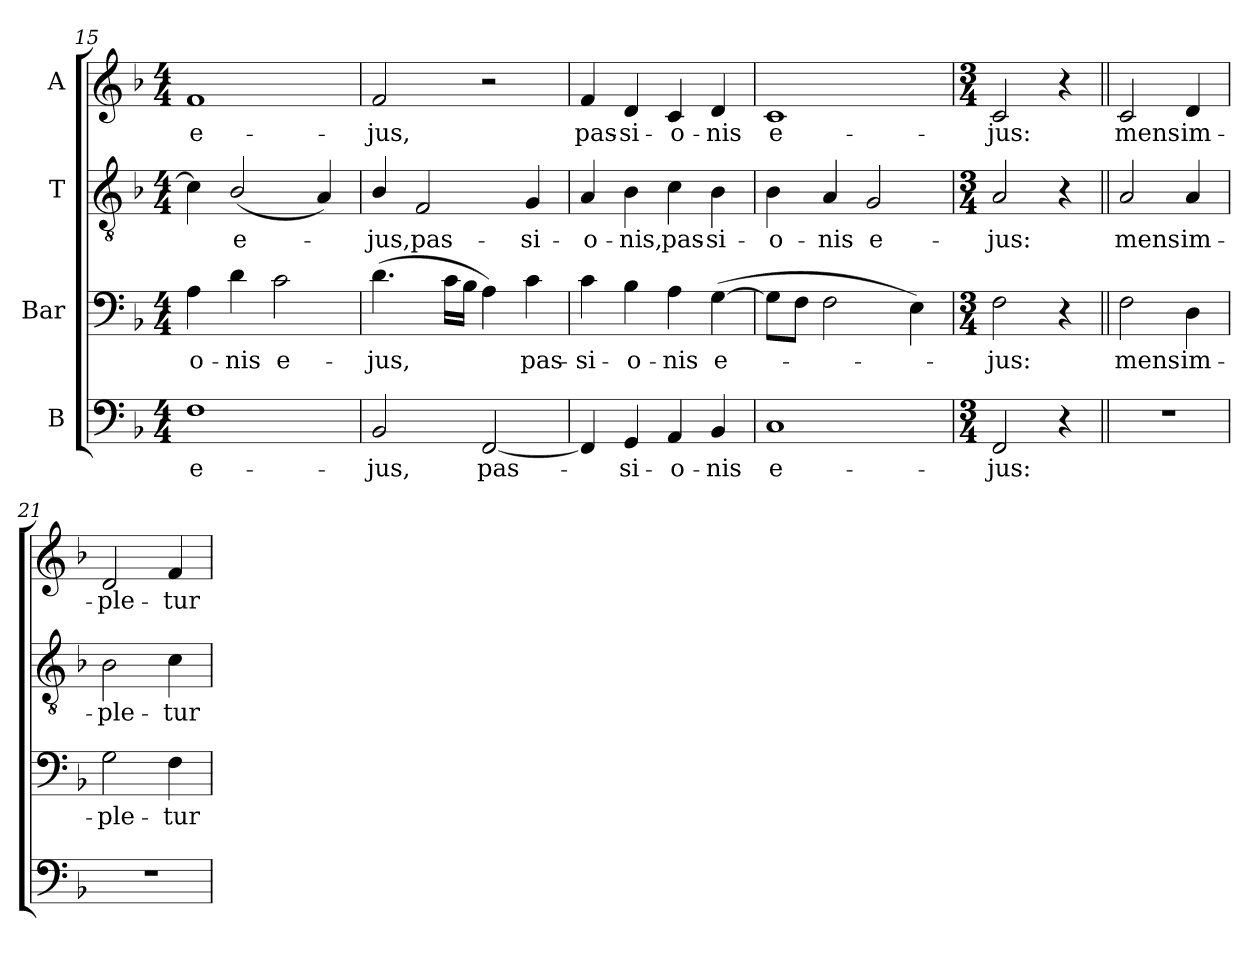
**kern	**text	**kern	**text	**kern	**text	**kern	**text
*part4	*part4	*part3	*part3	*part2	*part2	*part1	*part1
*staff4	*staff4	*staff3	*staff3	*staff2	*staff2	*staff1	*staff1
*I"B	*	*I"Bar	*	*I"T	*	*I"A	*
*clefF4	*	*clefF4	*	*clefGv2	*	*clefG2	*
*	*	*	*	*ITrd7c12	*	*	*
*k[b-]	*	*k[b-]	*	*k[b-]	*	*k[b-]	*
*F:	*	*F:	*	*F:	*	*F:	*
*M4/4	*	*M4/4	*	*M4/4	*	*M4/4	*
=15	=15	=15	=15	=15	=15	=15	=15
!	!LO:LY:b:color=#000000	!	!	!	!	!	!
!	!	!	!LO:LY:b:color=#000000	!	!	!	!
!	!	!	!	!	!	!	!LO:LY:b:color=#000000
1Fi	e-	4Ai\	-o-	4Ci\]	.	1fi	e-
!	!	!	!LO:LY:b:color=#000000	!	!	!	!
!	!	!	!	!	!LO:LY:b:color=#000000	!	!
.	.	4di\	-nis	(2BB-i/	e-	.	.
!	!	!	!LO:LY:b:color=#000000	!	!	!	!
.	.	2ci\	e-	.	.	.	.
.	.	.	.	4AAi/)	.	.	.
=16	=16	=16	=16	=16	=16	=16	=16
!	!LO:LY:b:color=#000000	!	!	!	!	!	!
!	!	!	!LO:LY:b:color=#000000	!	!	!	!
!	!	!	!	!	!LO:LY:b:color=#000000	!	!
!	!	!	!	!	!	!	!LO:LY:b:color=#000000
2BB-i/	-jus,	(4.di\	-jus,	4BB-i/	-jus,	2fi/	-jus,
!	!	!	!	!	!LO:LY:b:color=#000000	!	!
.	.	.	.	2FFi/	pas-	.	.
.	.	16ci\LL	.	.	.	.	.
.	.	16B-i\JJ	.	.	.	.	.
!	!LO:LY:b:color=#000000	!	!	!	!	!	!
[2FFi/	pas-	4Ai\)	.	.	.	2r	.
!	!	!	!LO:LY:b:color=#000000	!	!	!	!
!	!	!	!	!	!LO:LY:b:color=#000000	!	!
.	.	4ci\	pas-	4GGi/	-si-	.	.
=17	=17	=17	=17	=17	=17	=17	=17
!	!	!	!LO:LY:b:color=#000000	!	!	!	!
!	!	!	!	!	!LO:LY:b:color=#000000	!	!
!	!	!	!	!	!	!	!LO:LY:b:color=#000000
4FFi/]	.	4ci\	-si-	4AAi/	-o-	4fi/	pas-
!	!LO:LY:b:color=#000000	!	!	!	!	!	!
!	!	!	!LO:LY:b:color=#000000	!	!	!	!
!	!	!	!	!	!LO:LY:b:color=#000000	!	!
!	!	!	!	!	!	!	!LO:LY:b:color=#000000
4GGi/	-si-	4B-i\	-o-	4BB-i\	-nis,	4di/	-si-
!	!LO:LY:b:color=#000000	!	!	!	!	!	!
!	!	!	!LO:LY:b:color=#000000	!	!	!	!
!	!	!	!	!	!LO:LY:b:color=#000000	!	!
!	!	!	!	!	!	!	!LO:LY:b:color=#000000
4AAi/	-o-	4Ai\	-nis	4Ci\	pas-	4ci/	-o-
!	!LO:LY:b:color=#000000	!	!	!	!	!	!
!	!	!	!LO:LY:b:color=#000000	!	!	!	!
!	!	!	!	!	!LO:LY:b:color=#000000	!	!
!	!	!	!	!	!	!	!LO:LY:b:color=#000000
4BB-i/	-nis	([4Gi\	e-	4BB-i\	-si-	4di/	-nis
=18	=18	=18	=18	=18	=18	=18	=18
!	!LO:LY:b:color=#000000	!	!	!	!	!	!
!	!	!	!	!	!LO:LY:b:color=#000000	!	!
!	!	!	!	!	!	!	!LO:LY:b:color=#000000
1Ci	e-	8Gi\L]	.	4BB-i\	-o-	1ci	e-
.	.	8Fi\J	.	.	.	.	.
!	!	!	!	!	!LO:LY:b:color=#000000	!	!
.	.	2Fi\	.	4AAi/	-nis	.	.
!	!	!	!	!	!LO:LY:b:color=#000000	!	!
.	.	.	.	2GGi/	e-	.	.
.	.	4Ei\)	.	.	.	.	.
=19	=19	=19	=19	=19	=19	=19	=19
*M3/4	*	*M3/4	*	*M3/4	*	*M3/4	*
!	!LO:LY:b:color=#000000	!	!	!	!	!	!
!	!	!	!LO:LY:b:color=#000000	!	!	!	!
!	!	!	!	!	!LO:LY:b:color=#000000	!	!
!	!	!	!	!	!	!	!LO:LY:b:color=#000000
2FFi/	-jus:	2Fi\	-jus:	2AAi/	-jus:	2ci/	-jus:
4r	.	4r	.	4r	.	4r	.
!!LO:PB:g=z
=20||	=20||	=20||	=20||	=20||	=20||	=20||	=20||
!LO:N:vis=1	!	!	!	!	!	!	!
!	!	!	!LO:LY:b:color=#000000	!	!	!	!
!	!	!	!	!	!LO:LY:b:color=#000000	!	!
!	!	!	!	!	!	!	!LO:LY:b:color=#000000
2.r	.	2Fi\	mens	2AAi/	mens	2ci/	mens
!	!	!	!LO:LY:b:color=#000000	!	!	!	!
!	!	!	!	!	!LO:LY:b:color=#000000	!	!
!	!	!	!	!	!	!	!LO:LY:b:color=#000000
.	.	4Di\	im-	4AAi/	im-	4di/	im-
=21	=21	=21	=21	=21	=21	=21	=21
!LO:N:vis=1	!	!	!	!	!	!	!
!	!	!	!LO:LY:b:color=#000000	!	!	!	!
!	!	!	!	!	!LO:LY:b:color=#000000	!	!
!	!	!	!	!	!	!	!LO:LY:b:color=#000000
2.r	.	2Gi\	-ple-	2BB-i\	-ple-	2di/	-ple-
!	!	!	!LO:LY:b:color=#000000	!	!	!	!
!	!	!	!	!	!LO:LY:b:color=#000000	!	!
!	!	!	!	!	!	!	!LO:LY:b:color=#000000
.	.	4Fi\	-tur	4Ci\	-tur	4fi/	-tur
=	=	=	=	=	=	=	=
*-	*-	*-	*-	*-	*-	*-	*-
